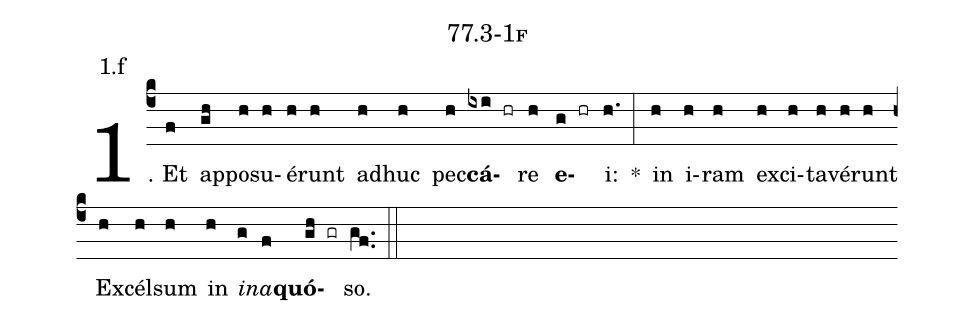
name: 77.3-1f;
annotation: 1.f;
%%
(c4)1. Et(f) ap(gh)po(h)su(h)é(h)runt(h) ad(h)huc(h) pec(h)<b>cá</b>(ixi hr)re(h) <b>e</b>(g hr)i:(h.) *(:) in(h) i(h)ram(h) ex(h)ci(h)ta(h)vé(h)runt(h) Ex(h)cél(h)sum(h) in(h) <i>in</i>(g)<i>a</i>(f)<b>quó</b>(gh gr)so.(gf..) (::)


%E(h) u(h) o(g) u(f) a(gh) e.(gf..) (::)
